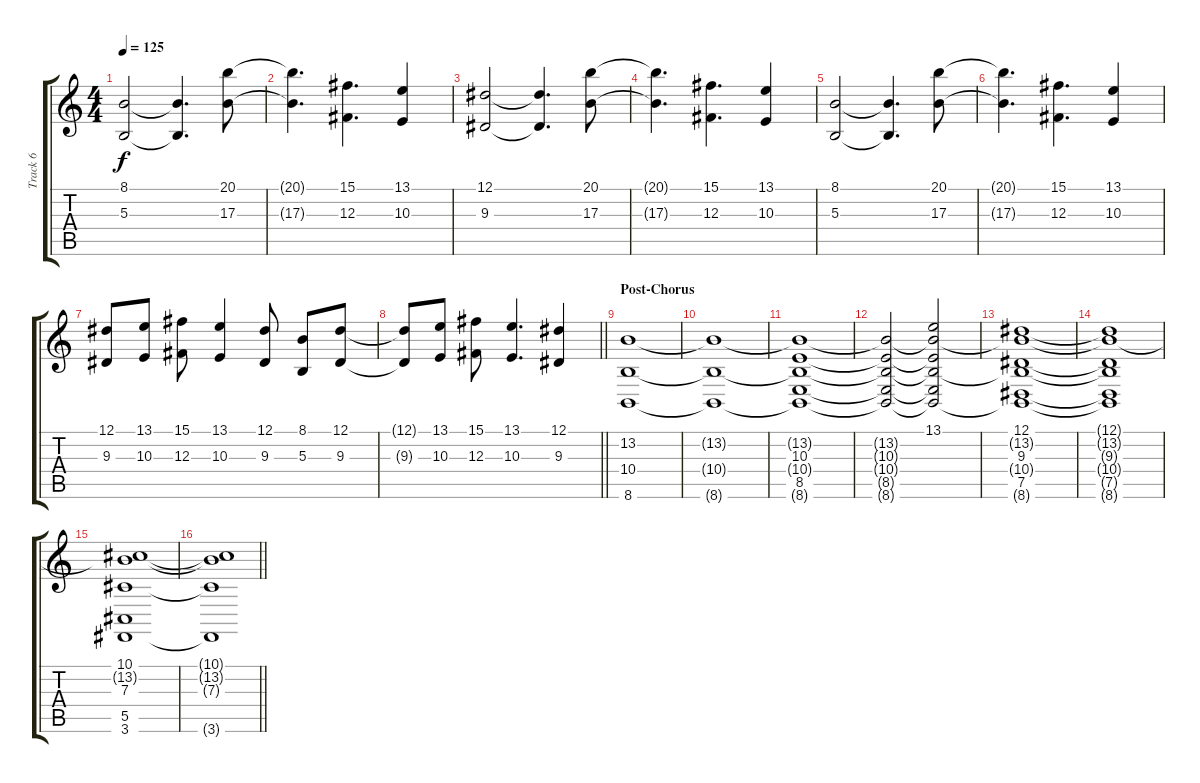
\track ("Track 6" "Track 6") {instrument stringensemble1}
\staff {score tabs}
\tuning (Eb4 Bb3 Gb3 Db3 Ab2 Eb2) {hide}
\ts (4 4)
\tempo 125
\clef g2
\ks c
(8.1 5.3).2{dy f} (8.1{t} 5.3{t}).4{d} (20.1 17.3).8 |
(20.1{t} 17.3{t}).4{d} (15.1 12.3).4{d} (13.1 10.3).4 |
(12.1 9.3).2 (12.1{t} 9.3{t}).4{d} (20.1 17.3).8 |
(20.1{t} 17.3{t}).4{d} (15.1 12.3).4{d} (13.1 10.3).4 |
(8.1 5.3).2 (8.1{t} 5.3{t}).4{d} (20.1 17.3).8 |
(20.1{t} 17.3{t}).4{d} (15.1 12.3).4{d} (13.1 10.3).4 |
(12.1 9.3).8 (13.1 10.3).8 (15.1 12.3).8 (13.1 10.3).4 (12.1 9.3).8 (8.1 5.3).8 (12.1 9.3).8 |
\barLineRight lightlight
(12.1{t} 9.3{t}).8 (13.1 10.3).8 (15.1 12.3).8 (13.1 10.3).4{d} (12.1 9.3).4 |
\section ("" "Post-Chorus")
(13.2 10.4 8.6).1 |
(13.2{t} 10.4{t} 8.6{t}).1 |
(13.2{t} 10.3 10.4{t} 8.5 8.6{t}).1 |
(13.2{t} 10.3{t} 10.4{t} 8.5{t} 8.6{t}).2 (13.1 13.2{t} 10.3{t} 10.4{t} 8.5{t} 8.6{t}).2 |
(12.1 13.2{t} 9.3 10.4{t} 7.5 8.6{t}).1 |
(12.1{t} 13.2{t} 9.3{t} 10.4{t} 7.5{t} 8.6{t}).1 |
(10.1 13.2{t} 7.3 5.5 3.6).1 |
\barLineRight lightlight
(10.1{t} 13.2{t} 7.3{t} 3.6{t}).1
